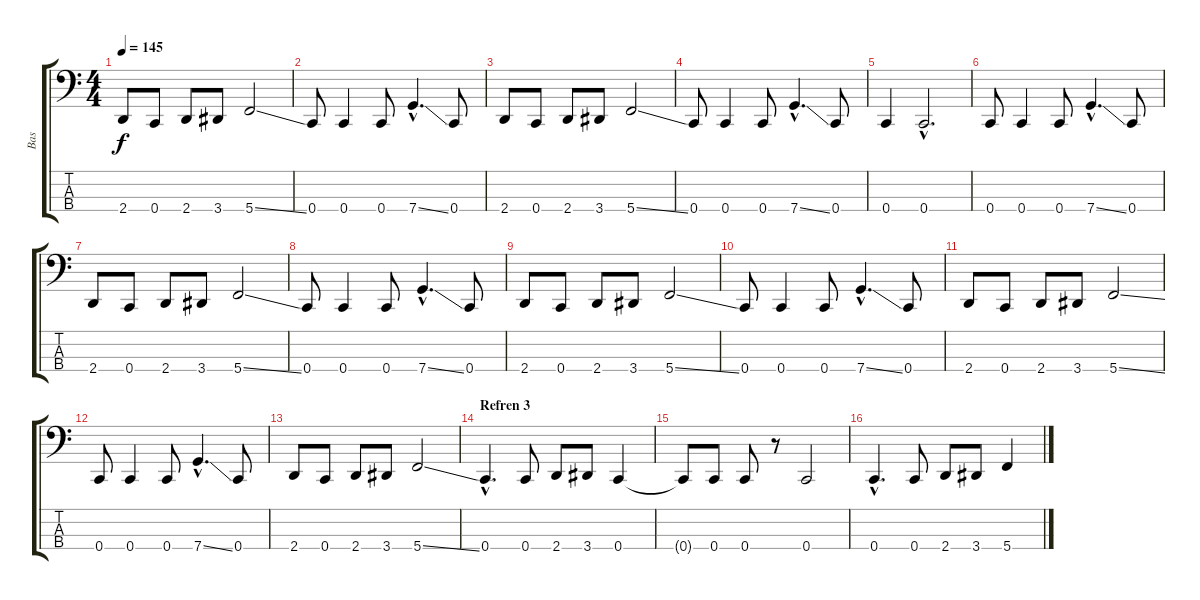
\track ("Bas" "Bas") {instrument electricbassfinger}
\staff {score tabs}
\tuning (F2 C2 G1 C1) {hide}
\ts (4 4)
\tempo 145
\clef f4
\ks c
2.4.8{dy f} 0.4.8 2.4.8 3.4.8 5.4{ss}.2 |
0.4.8 0.4.4 0.4.8 7.4{ss hac}.4{d} 0.4.8 |
2.4.8 0.4.8 2.4.8 3.4.8 5.4{ss}.2 |
0.4.8 0.4.4 0.4.8 7.4{ss hac}.4{d} 0.4.8 |
0.4.4 0.4{hac}.2{d} |
0.4.8 0.4.4 0.4.8 7.4{ss hac}.4{d} 0.4.8 |
2.4.8 0.4.8 2.4.8 3.4.8 5.4{ss}.2 |
0.4.8 0.4.4 0.4.8 7.4{ss hac}.4{d} 0.4.8 |
2.4.8 0.4.8 2.4.8 3.4.8 5.4{ss}.2 |
0.4.8 0.4.4 0.4.8 7.4{ss hac}.4{d} 0.4.8 |
2.4.8 0.4.8 2.4.8 3.4.8 5.4{ss}.2 |
0.4.8 0.4.4 0.4.8 7.4{ss hac}.4{d} 0.4.8 |
2.4.8 0.4.8 2.4.8 3.4.8 5.4{ss}.2 |
\section ("" "Refren 3")
0.4{hac}.4{d} 0.4.8 2.4.8 3.4.8 0.4.4 |
0.4{t}.8 0.4.8 0.4.8 r.8 0.4.2 |
0.4{hac}.4{d} 0.4.8 2.4.8 3.4.8 5.4.4
